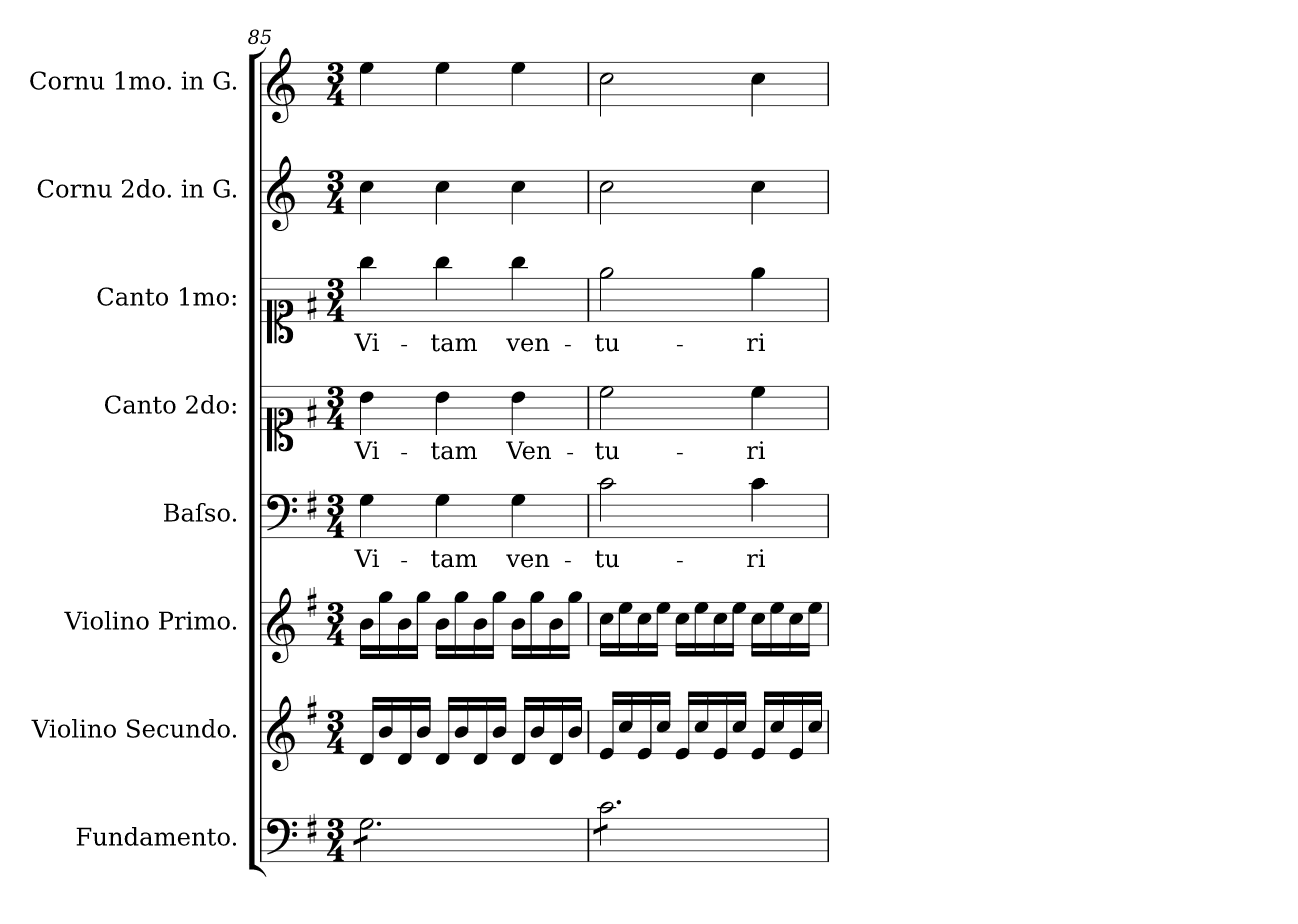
**kern	**kern	**kern	**kern	**text	**kern	**text	**kern	**text	**kern	**kern
*part8	*part7	*part6	*part5	*part5	*part4	*part4	*part3	*part3	*part2	*part1
*staff8	*staff7	*staff6	*staff5	*staff5	*staff4	*staff4	*staff3	*staff3	*staff2	*staff1
*I"Fundamento.	*I"Violino Secundo.	*I"Violino Primo.	*I"Baſso.	*	*I"Canto 2do:	*	*I"Canto 1mo:	*	*I"Cornu 2do. in G.	*I"Cornu 1mo. in G.
*	*I'vl 2	*I'vl 1	*I'B	*	*	*	*	*	*I'cor 2 in G	*I'cor 1 in G
*clefF4	*clefG2	*clefG2	*clefF4	*	*clefC1	*	*clefC1	*	*clefG2	*clefG2
*	*	*	*	*	*	*	*	*	*ITrd3c5	*ITrd3c5
*k[f#]	*k[f#]	*k[f#]	*k[f#]	*	*k[f#]	*	*k[f#]	*	*k[f#]	*k[f#]
*G:	*G:	*G:	*G:	*	*G:	*	*G:	*	*G:	*G:
*M3/4	*M3/4	*M3/4	*M3/4	*	*M3/4	*	*M3/4	*	*M3/4	*M3/4
=85	=85	=85	=85	=85	=85	=85	=85	=85	=85	=85
*tremolo	*	*	*	*	*	*	*	*	*	*
8G\L	16d/LL	16b\LL	4G\	Vi-	4b\	Vi-	4gg\	Vi-	4g\	4b\
.	16b/	16gg\	.	.	.	.	.	.	.	.
8G\	16d/	16b\	.	.	.	.	.	.	.	.
.	16b/JJ	16gg\JJ	.	.	.	.	.	.	.	.
8G\	16d/LL	16b\LL	4G\	-tam	4b\	-tam	4gg\	-tam	4g\	4b\
.	16b/	16gg\	.	.	.	.	.	.	.	.
8G\	16d/	16b\	.	.	.	.	.	.	.	.
.	16b/JJ	16gg\JJ	.	.	.	.	.	.	.	.
8G\	16d/LL	16b\LL	4G\	ven-	4b\	Ven-	4gg\	ven-	4g\	4b\
.	16b/	16gg\	.	.	.	.	.	.	.	.
8G\J	16d/	16b\	.	.	.	.	.	.	.	.
.	16b/JJ	16gg\JJ	.	.	.	.	.	.	.	.
=86	=86	=86	=86	=86	=86	=86	=86	=86	=86	=86
8c\L	16e/LL	16cc\LL	2c\	-tu-	2cc\	-tu-	2ee\	-tu-	2g\	2g\
.	16cc/	16ee\	.	.	.	.	.	.	.	.
8c\	16e/	16cc\	.	.	.	.	.	.	.	.
.	16cc/JJ	16ee\JJ	.	.	.	.	.	.	.	.
8c\	16e/LL	16cc\LL	.	.	.	.	.	.	.	.
.	16cc/	16ee\	.	.	.	.	.	.	.	.
8c\	16e/	16cc\	.	.	.	.	.	.	.	.
.	16cc/JJ	16ee\JJ	.	.	.	.	.	.	.	.
8c\	16e/LL	16cc\LL	4c\	-ri	4cc\	-ri	4ee\	-ri	4g\	4g\
.	16cc/	16ee\	.	.	.	.	.	.	.	.
8c\J	16e/	16cc\	.	.	.	.	.	.	.	.
*Xtremolo	*	*	*	*	*	*	*	*	*	*
.	16cc/JJ	16ee\JJ	.	.	.	.	.	.	.	.
=	=	=	=	=	=	=	=	=	=	=
*-	*-	*-	*-	*-	*-	*-	*-	*-	*-	*-
